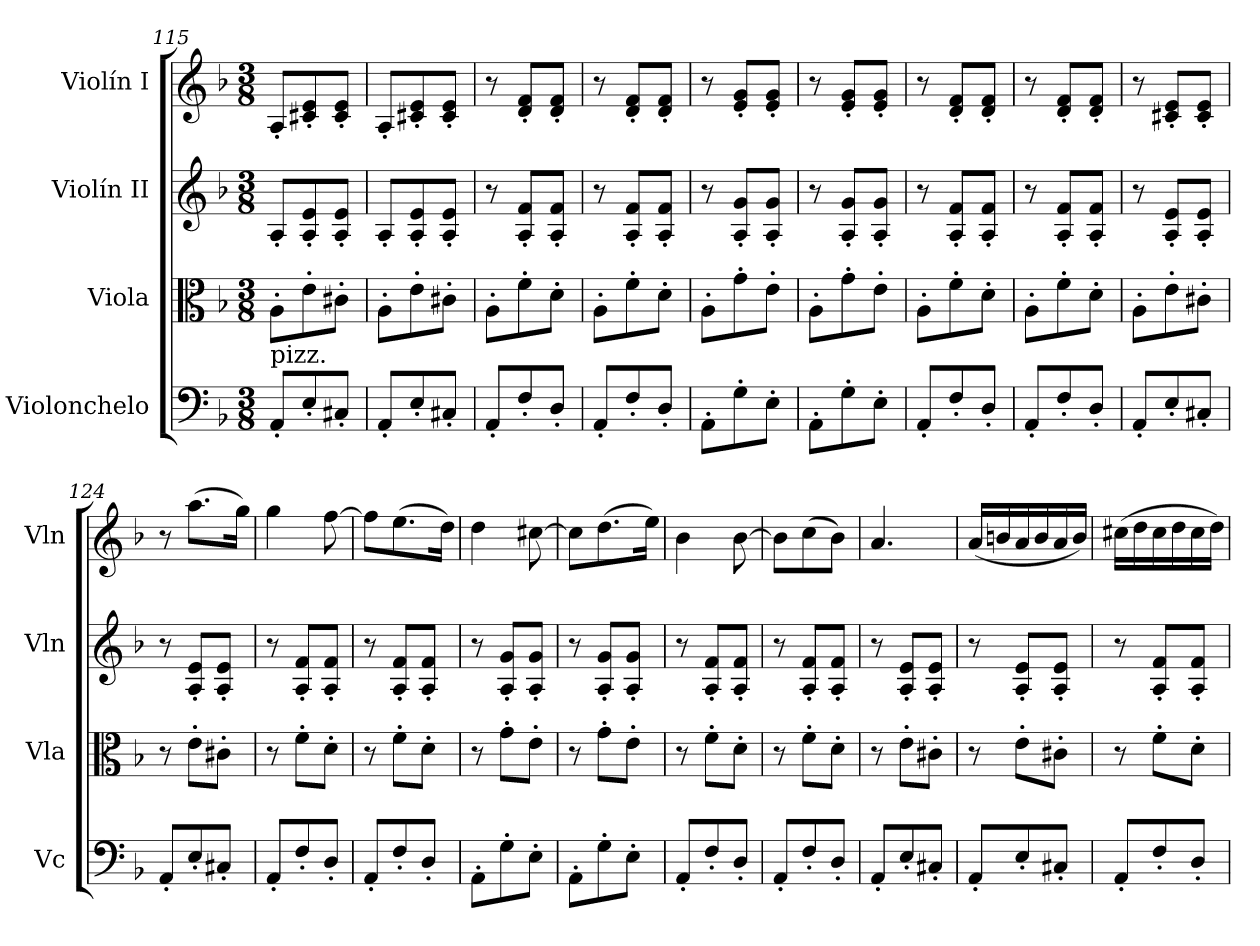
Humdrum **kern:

**kern	**kern	**kern	**kern
*part4	*part3	*part2	*part1
*staff4	*staff3	*staff2	*staff1
*I"Violonchelo	*I"Viola	*I"Violín II	*I"Violín I
*I'Vc	*I'Vla	*I'Vln	*I'Vln
*clefF4	*clefC3	*clefG2	*clefG2
*k[b-]	*k[b-]	*k[b-]	*k[b-]
*M3/8	*M3/8	*M3/8	*M3/8
=115	=115	=115	=115
!LO:TX:a:t=pizz.	!	!	!
8AA'/L	8A'\L	8A'/L	8A'/L
8E'/	8e'\	8A/' 8e/'	8c#X/' 8e/'
8C#X'/J	8c#X'\J	8A/' 8e/'J	8c#/' 8e/'J
=116	=116	=116	=116
8AA'/L	8A'\L	8A'/L	8A'/L
8E'/	8e'\	8A/' 8e/'	8c#X/' 8e/'
8C#X'/J	8c#X'\J	8A/' 8e/'J	8c#/' 8e/'J
=117	=117	=117	=117
8AA'/L	8A'\L	8r	8r
8F'/	8f'\	8A/' 8f/'L	8d/' 8f/'L
8D'/J	8d'\J	8A/' 8f/'J	8d/' 8f/'J
=118	=118	=118	=118
8AA'/L	8A'\L	8r	8r
8F'/	8f'\	8A/' 8f/'L	8d/' 8f/'L
8D'/J	8d'\J	8A/' 8f/'J	8d/' 8f/'J
=119	=119	=119	=119
8AA'\L	8A'\L	8r	8r
8G'\	8g'\	8A/' 8g/'L	8e/' 8g/'L
8E'\J	8e'\J	8A/' 8g/'J	8e/' 8g/'J
=120	=120	=120	=120
8AA'\L	8A'\L	8r	8r
8G'\	8g'\	8A/' 8g/'L	8e/' 8g/'L
8E'\J	8e'\J	8A/' 8g/'J	8e/' 8g/'J
=121	=121	=121	=121
8AA'/L	8A'\L	8r	8r
8F'/	8f'\	8A/' 8f/'L	8d/' 8f/'L
8D'/J	8d'\J	8A/' 8f/'J	8d/' 8f/'J
=122	=122	=122	=122
8AA'/L	8A'\L	8r	8r
8F'/	8f'\	8A/' 8f/'L	8d/' 8f/'L
8D'/J	8d'\J	8A/' 8f/'J	8d/' 8f/'J
=123	=123	=123	=123
8AA'/L	8A'\L	8r	8r
8E'/	8e'\	8A/' 8e/'L	8c#X/' 8e/'L
8C#X'/J	8c#X'\J	8A/' 8e/'J	8c#/' 8e/'J
!!LO:PB:g=z
=124	=124	=124	=124
8AA'/L	8r	8r	8r
8E'/	8e'\L	8A/' 8e/'L	(8.aa\L
8C#X'/J	8c#X'\J	8A/' 8e/'J	.
.	.	.	16gg\Jk)
=125	=125	=125	=125
8AA'/L	8r	8r	4gg\
8F'/	8f'\L	8A/' 8f/'L	.
8D'/J	8d'\J	8A/' 8f/'J	[8ff\
=126	=126	=126	=126
8AA'/L	8r	8r	8ff\L]
8F'/	8f'\L	8A/' 8f/'L	(8.ee\
8D'/J	8d'\J	8A/' 8f/'J	.
.	.	.	16dd\Jk)
=127	=127	=127	=127
8AA'\L	8r	8r	4dd\
8G'\	8g'\L	8A/' 8g/'L	.
8E'\J	8e'\J	8A/' 8g/'J	[8cc#X\
=128	=128	=128	=128
8AA'\L	8r	8r	8cc#\L]
8G'\	8g'\L	8A/' 8g/'L	(8.dd\
8E'\J	8e'\J	8A/' 8g/'J	.
.	.	.	16ee\Jk)
=129	=129	=129	=129
8AA'/L	8r	8r	4b-\
8F'/	8f'\L	8A/' 8f/'L	.
8D'/J	8d'\J	8A/' 8f/'J	[8b-\
=130	=130	=130	=130
8AA'/L	8r	8r	8b-\L]
8F'/	8f'\L	8A/' 8f/'L	(8cc\
8D'/J	8d'\J	8A/' 8f/'J	8b-\J)
=131	=131	=131	=131
8AA'/L	8r	8r	4.a/
8E'/	8e'\L	8A/' 8e/'L	.
8C#X'/J	8c#X'\J	8A/' 8e/'J	.
=132	=132	=132	=132
8AA'/L	8r	8r	(16a/LL
.	.	.	16bn/
8E'/	8e'\L	8A/' 8e/'L	16a/
.	.	.	16b/
8C#X'/J	8c#X'\J	8A/' 8e/'J	16a/
.	.	.	16b/JJ)
=133	=133	=133	=133
8AA'/L	8r	8r	(16cc#X\LL
.	.	.	16dd\
8F'/	8f'\L	8A/' 8f/'L	16cc#\
.	.	.	16dd\
8D'/J	8d'\J	8A/' 8f/'J	16cc#\
.	.	.	16dd\JJ)
=	=	=	=
*-	*-	*-	*-
